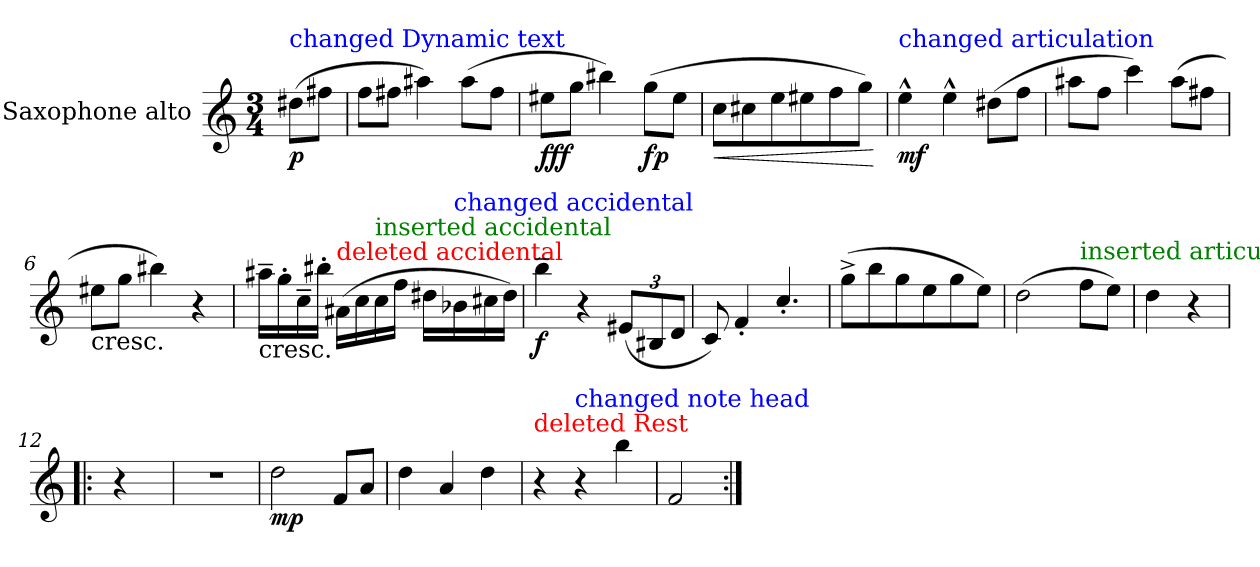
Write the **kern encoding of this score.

**kern	**dynam
*part1	*part1
*staff1	*staff1
*I"Saxophone alto	*
*I'Sax. A.	*
*clefG2	*
*ITrd5c9	*
*k[b-e-a-]	*
*M3/4	*
=	=
!LO:TX:color=#0000FF:t=changed Dynamic text	!
!	!LO:DY:b
(>8f#X\L	p
8an\J	.
=1	=1
8a-\L	.
8an\J	.
4cc#X\)	.
(>8cc#\L	.
8a\J	.
=2	=2
!	!LO:DY:b
8g#X\L	fff
8b-\J	.
4dd#X\)	.
!	!LO:DY:b
(>8b-\L	fp
8g#\J	.
=3	=3
!	!LO:HP:b
8e-\L	<
8en\	.
8g\	.
8g#X\	.
8a-\	.
8b-\J)	.
.	[
=4	=4
!LO:TX:color=#0000FF:t=changed articulation	!
!	!LO:DY:b
4g^^i\	mf
4g^^\	.
(>8f#X\L	.
8a-\J	.
=5	=5
8cc#X\L	.
8a-\J	.
4ee-\)	.
(>8cc#\L	.
8an\J	.
=6	=6
!LO:TX:b:t=cresc.	!
8g#X\L	.
8b-\J	.
4dd#X\)	.
4r	.
=7	=7
!LO:TX:b:t=cresc.	!
16cc#X~\LL	.
16b-'\	.
16e-~\	.
16dd#X'\JJ	.
!LO:TX:color=#FF0000:t=deleted accidental	!
(>16c#Xj\LL	.
16e-\	.
!LO:TX:color=#008000:t=inserted accidental	!
16e-Z\	.
16a-\JJ	.
16f#X\LL	.
!LO:TX:color=#0000FF:t=changed accidental	!
16d-Xi\	.
16en\	.
16f#\JJ)	.
=8	=8
!	!LO:DY:b
4dd~\	f
4r	.
*Xbrackettup	*
(<12G#X/L	.
12D#X/	.
12F/J	.
=9	=9
8E-/)	.
4A-'/	.
4.e-'/	.
=10	=10
(>8b-^\L	.
8dd\	.
8b-\	.
8g\	.
8b-\	.
8g\J)	.
=11	=11
(>2f\	.
!LO:TX:color=#008000:t=inserted articulation	!
8a-Z\L	.
8g\J)	.
=12	=12
4f\	.
4r	.
=12X121!|:	=12X121!|:
4r	.
=13	=13
2.r	.
=14	=14
!	!LO:DY:b
2f\	mp
8A-/L	.
8c/J	.
=15	=15
4f\	.
4c/	.
4f\	.
=16	=16
!LO:TX:color=#FF0000:t=deleted Rest	!
4r	.
!LO:TX:color=#0000FF:t=changed note head	!
4r	.
4dd\	.
=17	=17
2A-/	.
=:|!	=:|!
*-	*-
